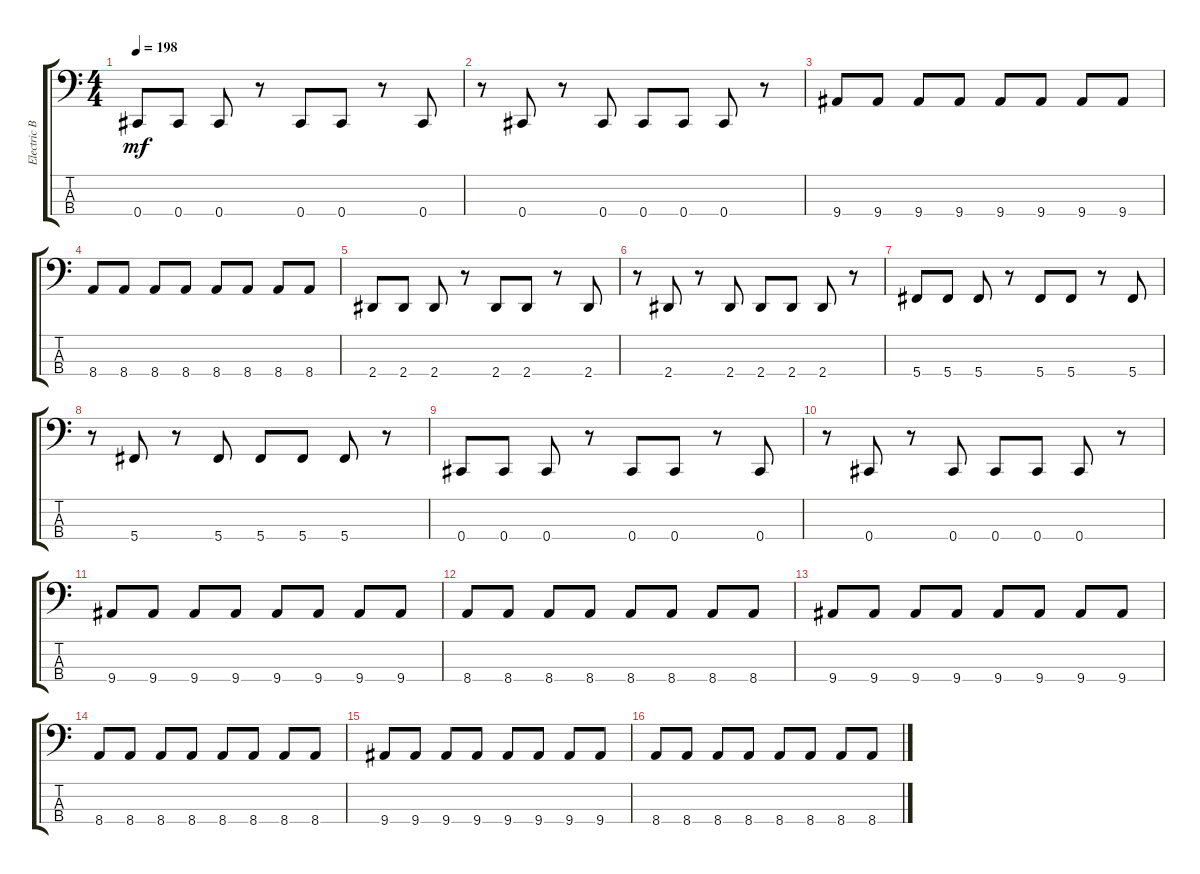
\track ("Electric Bass" "Electric B") {instrument electricbassfinger}
\staff {score tabs}
\tuning (Gb2 Db2 Ab1 Db1) {hide}
\ts (4 4)
\tempo 198
\clef f4
\ks c
0.4.8{dy mf} 0.4.8 0.4.8 r.8 0.4.8 0.4.8 r.8 0.4.8 |
r.8 0.4.8 r.8 0.4.8 0.4.8 0.4.8 0.4.8 r.8 |
9.4.8 9.4.8 9.4.8 9.4.8 9.4.8 9.4.8 9.4.8 9.4.8 |
8.4.8 8.4.8 8.4.8 8.4.8 8.4.8 8.4.8 8.4.8 8.4.8 |
2.4.8 2.4.8 2.4.8 r.8 2.4.8 2.4.8 r.8 2.4.8 |
r.8 2.4.8 r.8 2.4.8 2.4.8 2.4.8 2.4.8 r.8 |
5.4.8 5.4.8 5.4.8 r.8 5.4.8 5.4.8 r.8 5.4.8 |
r.8 5.4.8 r.8 5.4.8 5.4.8 5.4.8 5.4.8 r.8 |
0.4.8 0.4.8 0.4.8 r.8 0.4.8 0.4.8 r.8 0.4.8 |
r.8 0.4.8 r.8 0.4.8 0.4.8 0.4.8 0.4.8 r.8 |
9.4.8 9.4.8 9.4.8 9.4.8 9.4.8 9.4.8 9.4.8 9.4.8 |
8.4.8 8.4.8 8.4.8 8.4.8 8.4.8 8.4.8 8.4.8 8.4.8 |
9.4.8 9.4.8 9.4.8 9.4.8 9.4.8 9.4.8 9.4.8 9.4.8 |
8.4.8 8.4.8 8.4.8 8.4.8 8.4.8 8.4.8 8.4.8 8.4.8 |
9.4.8 9.4.8 9.4.8 9.4.8 9.4.8 9.4.8 9.4.8 9.4.8 |
8.4.8 8.4.8 8.4.8 8.4.8 8.4.8 8.4.8 8.4.8 8.4.8
